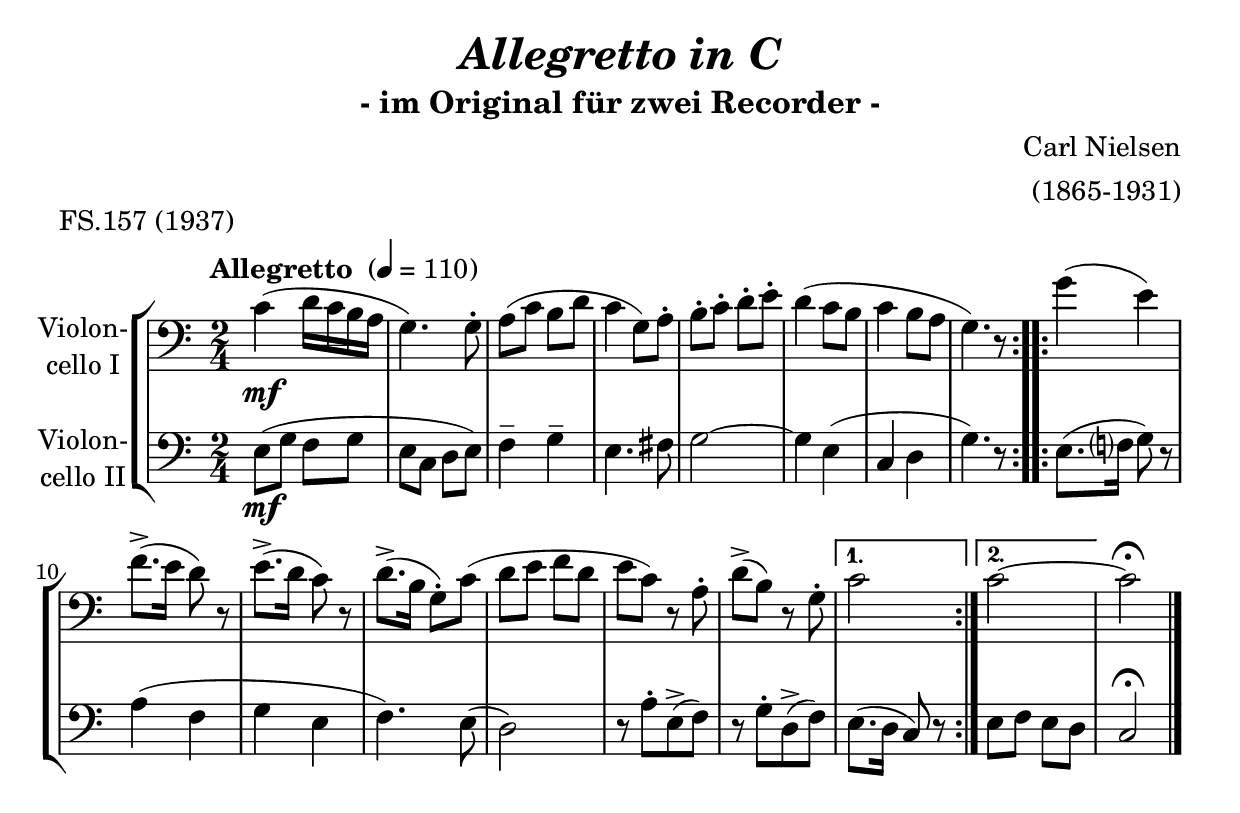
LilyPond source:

\version "2.14.2"
\include "deutsch.ly"

#(set-global-staff-size 24)

\header {
  title     = \markup \bold \italic "Allegretto in C"
  subtitle  = "- im Original für zwei Recorder -"
  composer  = "Carl Nielsen"
  arranger  = "(1865-1931)"
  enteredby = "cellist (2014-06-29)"
  piece     = "FS.157 (1937)"
}

voiceconsts = {
  \key c \major
  \time 2/4
  \tempo "Allegretto " 4=110
  \clef "bass"
  %\numericTimeSignature
  \compressFullBarRests
  % Set default beaming for all staves
  \set Timing.beamExceptions = #'()
  \set Timing.baseMoment     = #(ly:make-moment 1 4)
  \set Timing.beatStructure  = #'(1 1)
}

mihi = "clarinet"
milo = "bassoon"

va = \relative c'' {
   \voiceconsts

   \repeat volta 2 {
     c4(\mf d16 c h a
     g4.) g8-.
     a( c h d

     c4 g8) a-.
     h-. c-. d-. e-.
     d4( c8 h
     c4 h8 a
     g4.) r8
   }

   \repeat volta 2 {
     g'4( e)
     f8.(-> e16 d8) r
     e8.(-> d16 c8) r
     d8.(-> h16 g8)-. c(
     d e f d

     e c) r a-.
     d(-> h) r g-.
   }
   \alternative {
     { c2 }
     { c~}
   }
   c\fermata \bar "|."
}

vb = \relative c' {
   \voiceconsts

   \repeat volta 2 {
     e8(\mf g f g
     e c d e)
     f4-- g--

     e4. fis8
     g2~
     g4 e(
     c d
     g4.) r8 
   }

   \repeat volta 2 {
     e8.( f?16 g8) r
     a4( f
     g e
     f4.) e8(
     d2)

     r8 a'[-. e(-> f)]
     r g[-. d(-> f)]
   }
   \alternative {
     { e8.( d16 c8) r }
     { e f e d }
   }
   c2\fermata \bar "|."
}


music = \new StaffGroup <<
      \new Staff {
        \set Staff.midiInstrument = \milo
        \set Staff.instrumentName = \markup \center-column { "Violon-" "cello I" }
        \transpose c c, { \va }
      }

      \new Staff {
        \set Staff.midiInstrument = \milo
        \set Staff.instrumentName = \markup \center-column { "Violon-" "cello II" }
        \transpose c c, { \vb }
      }
>>

\book {
  \score {
   \music
    \layout {}
  }

  \score {
    \unfoldRepeats \music

    \midi {
      \context {
        \Score
      }
    }
  }
}
